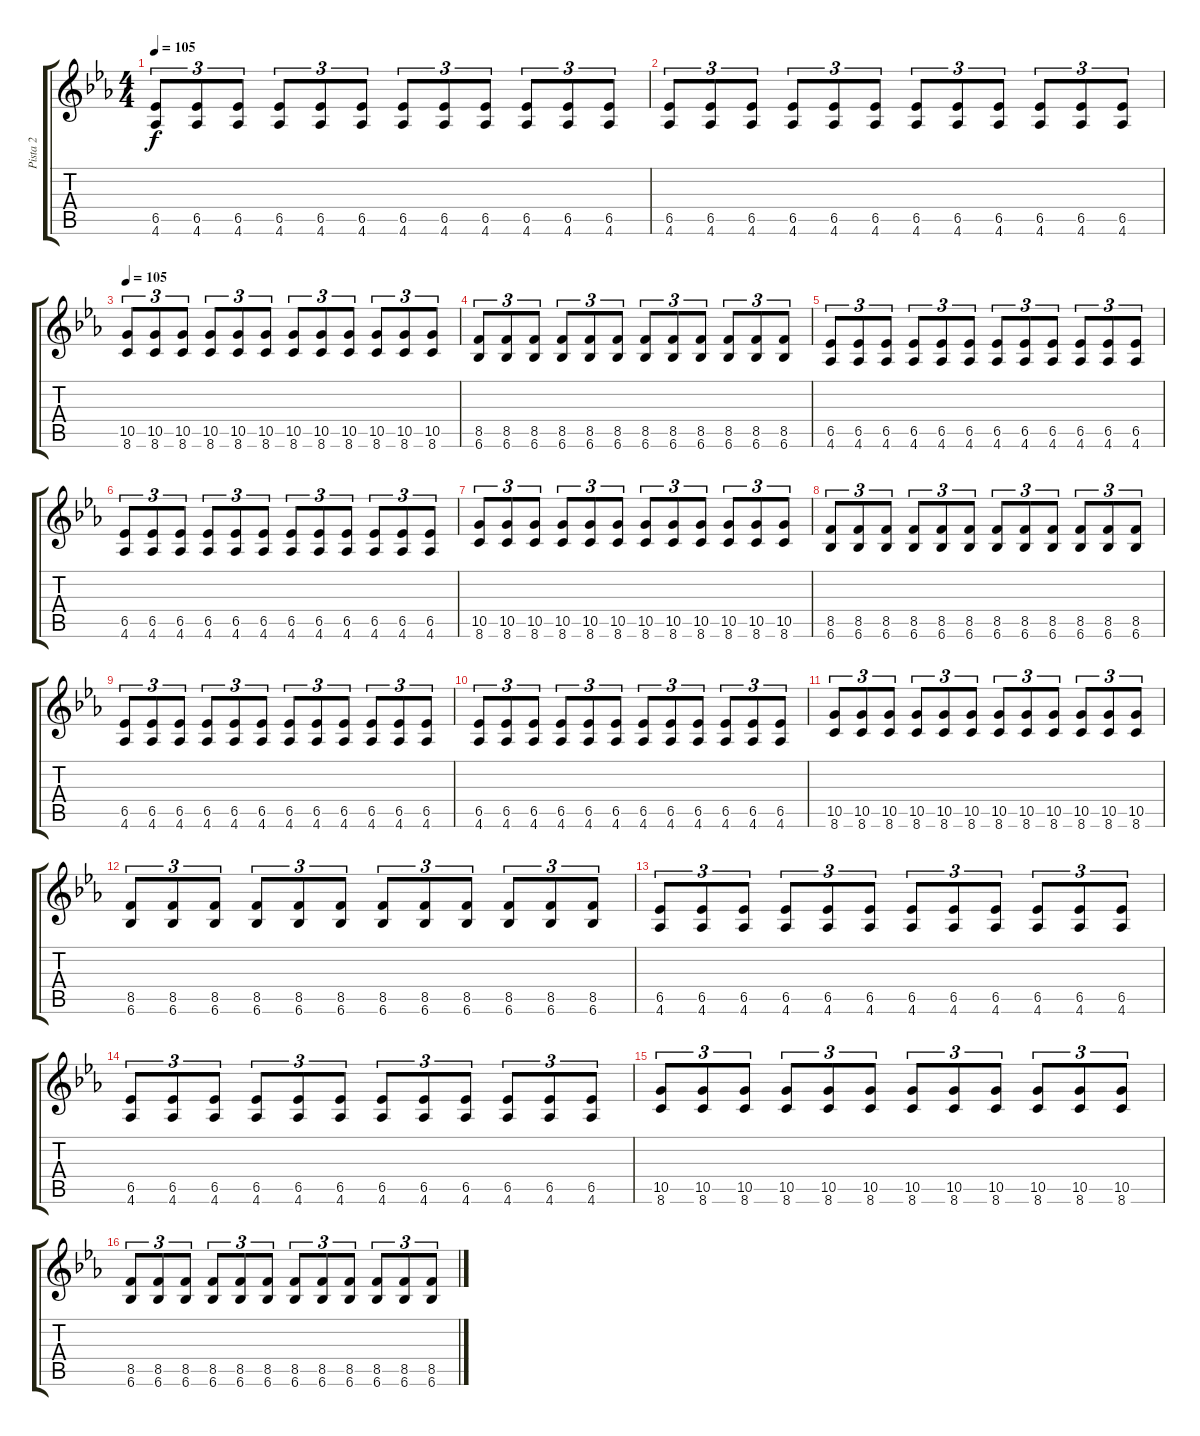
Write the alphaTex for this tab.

\track ("Pista 2" "Pista 2") {instrument distortionguitar}
\staff {score tabs}
\tuning (E4 B3 G3 D3 A2 E2) {hide}
\ts (4 4)
\tempo 105
\clef g2
\ks cminor
(6.5 4.6).8{tu (3 2) dy f} (6.5 4.6).8{tu (3 2)} (6.5 4.6).8{tu (3 2)} (6.5 4.6).8{tu (3 2)} (6.5 4.6).8{tu (3 2)} (6.5 4.6).8{tu (3 2)} (6.5 4.6).8{tu (3 2)} (6.5 4.6).8{tu (3 2)} (6.5 4.6).8{tu (3 2)} (6.5 4.6).8{tu (3 2)} (6.5 4.6).8{tu (3 2)} (6.5 4.6).8{tu (3 2)} |
(6.5 4.6).8{tu (3 2)} (6.5 4.6).8{tu (3 2)} (6.5 4.6).8{tu (3 2)} (6.5 4.6).8{tu (3 2)} (6.5 4.6).8{tu (3 2)} (6.5 4.6).8{tu (3 2)} (6.5 4.6).8{tu (3 2)} (6.5 4.6).8{tu (3 2)} (6.5 4.6).8{tu (3 2)} (6.5 4.6).8{tu (3 2)} (6.5 4.6).8{tu (3 2)} (6.5 4.6).8{tu (3 2)} |
\tempo 105
(10.5 8.6).8{tu (3 2)} (10.5 8.6).8{tu (3 2)} (10.5 8.6).8{tu (3 2)} (10.5 8.6).8{tu (3 2)} (10.5 8.6).8{tu (3 2)} (10.5 8.6).8{tu (3 2)} (10.5 8.6).8{tu (3 2)} (10.5 8.6).8{tu (3 2)} (10.5 8.6).8{tu (3 2)} (10.5 8.6).8{tu (3 2)} (10.5 8.6).8{tu (3 2)} (10.5 8.6).8{tu (3 2)} |
(8.5 6.6).8{tu (3 2)} (8.5 6.6).8{tu (3 2)} (8.5 6.6).8{tu (3 2)} (8.5 6.6).8{tu (3 2)} (8.5 6.6).8{tu (3 2)} (8.5 6.6).8{tu (3 2)} (8.5 6.6).8{tu (3 2)} (8.5 6.6).8{tu (3 2)} (8.5 6.6).8{tu (3 2)} (8.5 6.6).8{tu (3 2)} (8.5 6.6).8{tu (3 2)} (8.5 6.6).8{tu (3 2)} |
(6.5 4.6).8{tu (3 2)} (6.5 4.6).8{tu (3 2)} (6.5 4.6).8{tu (3 2)} (6.5 4.6).8{tu (3 2)} (6.5 4.6).8{tu (3 2)} (6.5 4.6).8{tu (3 2)} (6.5 4.6).8{tu (3 2)} (6.5 4.6).8{tu (3 2)} (6.5 4.6).8{tu (3 2)} (6.5 4.6).8{tu (3 2)} (6.5 4.6).8{tu (3 2)} (6.5 4.6).8{tu (3 2)} |
(6.5 4.6).8{tu (3 2)} (6.5 4.6).8{tu (3 2)} (6.5 4.6).8{tu (3 2)} (6.5 4.6).8{tu (3 2)} (6.5 4.6).8{tu (3 2)} (6.5 4.6).8{tu (3 2)} (6.5 4.6).8{tu (3 2)} (6.5 4.6).8{tu (3 2)} (6.5 4.6).8{tu (3 2)} (6.5 4.6).8{tu (3 2)} (6.5 4.6).8{tu (3 2)} (6.5 4.6).8{tu (3 2)} |
(10.5 8.6).8{tu (3 2)} (10.5 8.6).8{tu (3 2)} (10.5 8.6).8{tu (3 2)} (10.5 8.6).8{tu (3 2)} (10.5 8.6).8{tu (3 2)} (10.5 8.6).8{tu (3 2)} (10.5 8.6).8{tu (3 2)} (10.5 8.6).8{tu (3 2)} (10.5 8.6).8{tu (3 2)} (10.5 8.6).8{tu (3 2)} (10.5 8.6).8{tu (3 2)} (10.5 8.6).8{tu (3 2)} |
(8.5 6.6).8{tu (3 2)} (8.5 6.6).8{tu (3 2)} (8.5 6.6).8{tu (3 2)} (8.5 6.6).8{tu (3 2)} (8.5 6.6).8{tu (3 2)} (8.5 6.6).8{tu (3 2)} (8.5 6.6).8{tu (3 2)} (8.5 6.6).8{tu (3 2)} (8.5 6.6).8{tu (3 2)} (8.5 6.6).8{tu (3 2)} (8.5 6.6).8{tu (3 2)} (8.5 6.6).8{tu (3 2)} |
(6.5 4.6).8{tu (3 2)} (6.5 4.6).8{tu (3 2)} (6.5 4.6).8{tu (3 2)} (6.5 4.6).8{tu (3 2)} (6.5 4.6).8{tu (3 2)} (6.5 4.6).8{tu (3 2)} (6.5 4.6).8{tu (3 2)} (6.5 4.6).8{tu (3 2)} (6.5 4.6).8{tu (3 2)} (6.5 4.6).8{tu (3 2)} (6.5 4.6).8{tu (3 2)} (6.5 4.6).8{tu (3 2)} |
(6.5 4.6).8{tu (3 2)} (6.5 4.6).8{tu (3 2)} (6.5 4.6).8{tu (3 2)} (6.5 4.6).8{tu (3 2)} (6.5 4.6).8{tu (3 2)} (6.5 4.6).8{tu (3 2)} (6.5 4.6).8{tu (3 2)} (6.5 4.6).8{tu (3 2)} (6.5 4.6).8{tu (3 2)} (6.5 4.6).8{tu (3 2)} (6.5 4.6).8{tu (3 2)} (6.5 4.6).8{tu (3 2)} |
(10.5 8.6).8{tu (3 2)} (10.5 8.6).8{tu (3 2)} (10.5 8.6).8{tu (3 2)} (10.5 8.6).8{tu (3 2)} (10.5 8.6).8{tu (3 2)} (10.5 8.6).8{tu (3 2)} (10.5 8.6).8{tu (3 2)} (10.5 8.6).8{tu (3 2)} (10.5 8.6).8{tu (3 2)} (10.5 8.6).8{tu (3 2)} (10.5 8.6).8{tu (3 2)} (10.5 8.6).8{tu (3 2)} |
(8.5 6.6).8{tu (3 2)} (8.5 6.6).8{tu (3 2)} (8.5 6.6).8{tu (3 2)} (8.5 6.6).8{tu (3 2)} (8.5 6.6).8{tu (3 2)} (8.5 6.6).8{tu (3 2)} (8.5 6.6).8{tu (3 2)} (8.5 6.6).8{tu (3 2)} (8.5 6.6).8{tu (3 2)} (8.5 6.6).8{tu (3 2)} (8.5 6.6).8{tu (3 2)} (8.5 6.6).8{tu (3 2)} |
(6.5 4.6).8{tu (3 2)} (6.5 4.6).8{tu (3 2)} (6.5 4.6).8{tu (3 2)} (6.5 4.6).8{tu (3 2)} (6.5 4.6).8{tu (3 2)} (6.5 4.6).8{tu (3 2)} (6.5 4.6).8{tu (3 2)} (6.5 4.6).8{tu (3 2)} (6.5 4.6).8{tu (3 2)} (6.5 4.6).8{tu (3 2)} (6.5 4.6).8{tu (3 2)} (6.5 4.6).8{tu (3 2)} |
(6.5 4.6).8{tu (3 2)} (6.5 4.6).8{tu (3 2)} (6.5 4.6).8{tu (3 2)} (6.5 4.6).8{tu (3 2)} (6.5 4.6).8{tu (3 2)} (6.5 4.6).8{tu (3 2)} (6.5 4.6).8{tu (3 2)} (6.5 4.6).8{tu (3 2)} (6.5 4.6).8{tu (3 2)} (6.5 4.6).8{tu (3 2)} (6.5 4.6).8{tu (3 2)} (6.5 4.6).8{tu (3 2)} |
(10.5 8.6).8{tu (3 2)} (10.5 8.6).8{tu (3 2)} (10.5 8.6).8{tu (3 2)} (10.5 8.6).8{tu (3 2)} (10.5 8.6).8{tu (3 2)} (10.5 8.6).8{tu (3 2)} (10.5 8.6).8{tu (3 2)} (10.5 8.6).8{tu (3 2)} (10.5 8.6).8{tu (3 2)} (10.5 8.6).8{tu (3 2)} (10.5 8.6).8{tu (3 2)} (10.5 8.6).8{tu (3 2)} |
(8.5 6.6).8{tu (3 2)} (8.5 6.6).8{tu (3 2)} (8.5 6.6).8{tu (3 2)} (8.5 6.6).8{tu (3 2)} (8.5 6.6).8{tu (3 2)} (8.5 6.6).8{tu (3 2)} (8.5 6.6).8{tu (3 2)} (8.5 6.6).8{tu (3 2)} (8.5 6.6).8{tu (3 2)} (8.5 6.6).8{tu (3 2)} (8.5 6.6).8{tu (3 2)} (8.5 6.6).8{tu (3 2)}
